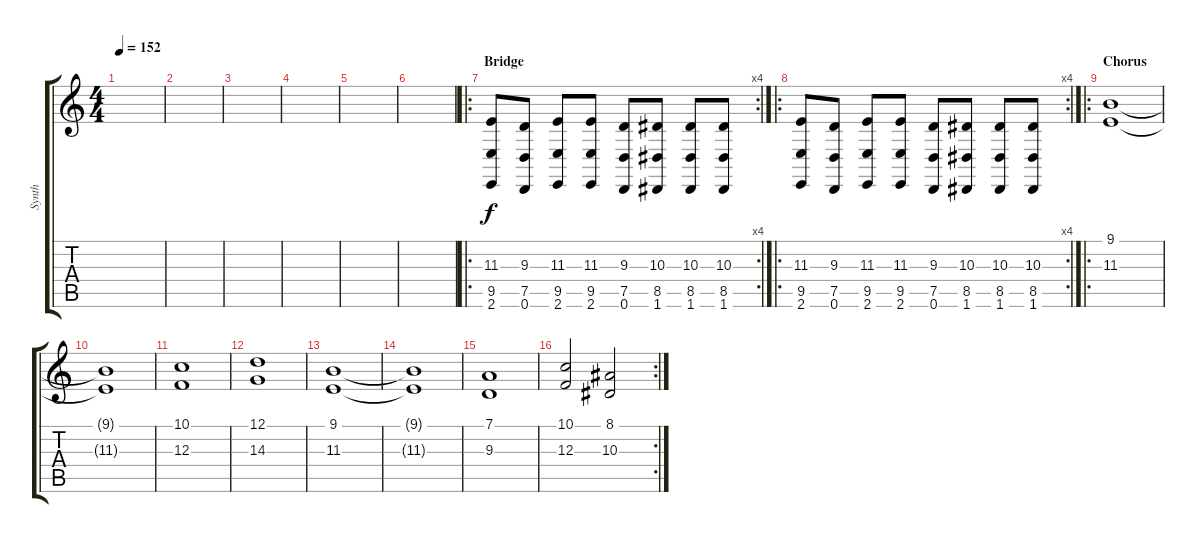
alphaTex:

\track ("Synth" "Synth") {instrument stringensemble1}
\staff {score tabs}
\tuning (D4 A3 F3 C3 G2 D2) {hide}
\ts (4 4)
\tempo 152
\clef g2
\ks c
|
|
|
|
|
|
\ro
\rc 4
\section ("" "Bridge")
(11.3 9.5 2.6).8 (9.3 7.5 0.6).8 (11.3 9.5 2.6).8 (11.3 9.5 2.6).8 (9.3 7.5 0.6).8 (10.3 8.5 1.6).8 (10.3 8.5 1.6).8 (10.3 8.5 1.6).8 |
\ro
\rc 4
(11.3 9.5 2.6).8 (9.3 7.5 0.6).8 (11.3 9.5 2.6).8 (11.3 9.5 2.6).8 (9.3 7.5 0.6).8 (10.3 8.5 1.6).8 (10.3 8.5 1.6).8 (10.3 8.5 1.6).8 |
\ro
\section ("" "Chorus")
(9.1 11.3).1{volume 12 instrument stringensemble1} |
(9.1{t} 11.3{t}).1 |
(10.1 12.3).1 |
(12.1 14.3).1 |
(9.1 11.3).1 |
(9.1{t} 11.3{t}).1 |
(7.1 9.3).1 |
\rc 2
(10.1 12.3).2 (8.1 10.3).2
